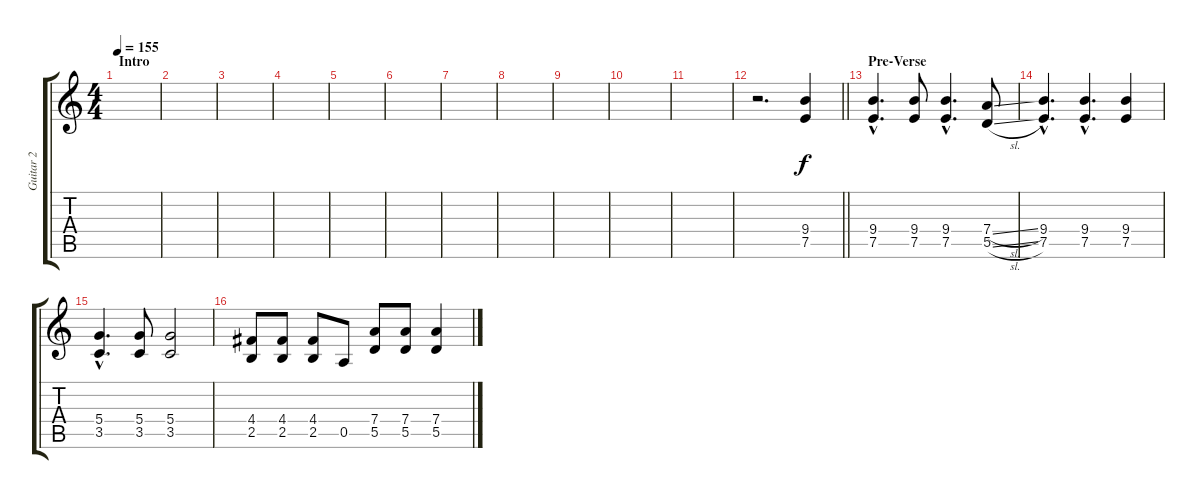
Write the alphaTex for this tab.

\track ("Guitar 2" "Guitar 2") {instrument overdrivenguitar}
\staff {score tabs}
\tuning (E4 B3 G3 D3 A2 E2) {hide}
\ts (4 4)
\section ("" "Intro")
\tempo 155
\clef g2
\ks c
|
|
|
|
|
|
|
|
|
|
|
\barLineRight lightlight
r.2{d} (9.4 7.5).4 |
\section ("" "Pre-Verse")
(9.4{hac} 7.5{hac}).4{d} (9.4 7.5).8 (9.4{hac} 7.5{hac}).4{d} (7.4{sl} 5.5{sl}).8 |
(9.4{hac} 7.5{hac}).4{d} (9.4{hac} 7.5{hac}).4{d} (9.4 7.5).4 |
(5.4{hac} 3.5{hac}).4{d} (5.4 3.5).8 (5.4 3.5).2 |
(4.4 2.5).8 (4.4 2.5).8 (4.4 2.5).8 0.5.8 (7.4 5.5).8 (7.4 5.5).8 (7.4 5.5).4
